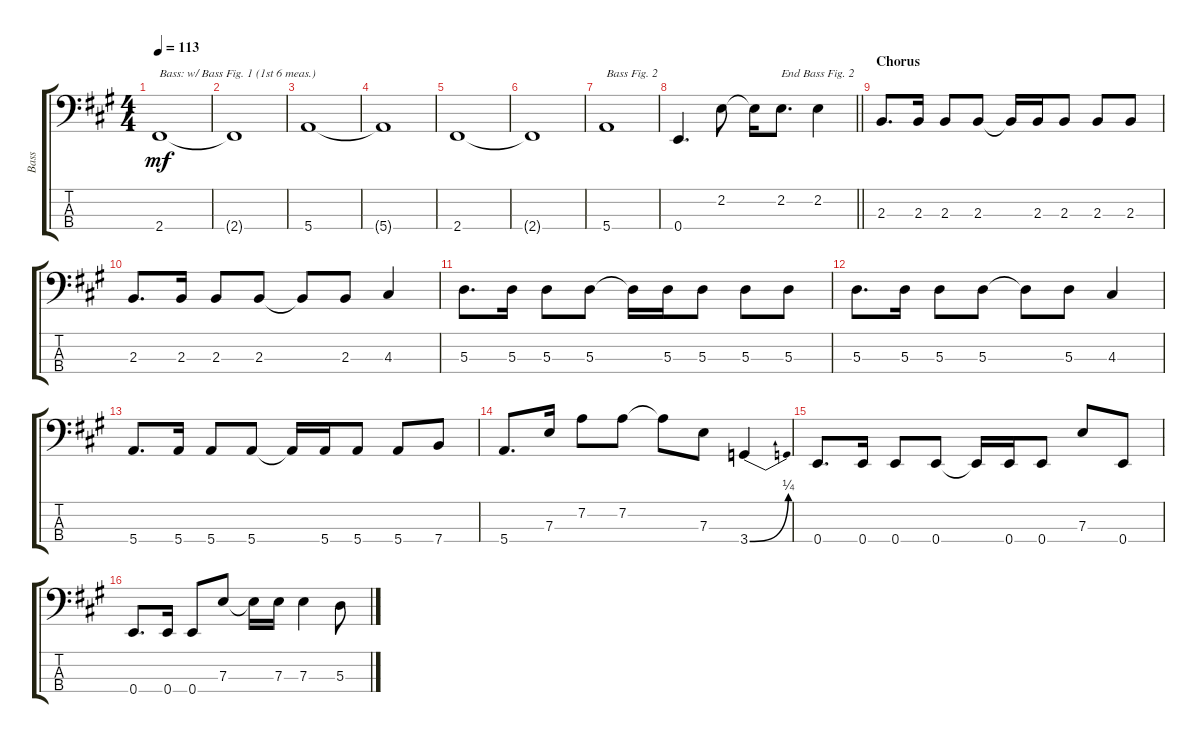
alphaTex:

\track ("Bass" "Bass") {instrument electricbassfinger}
\staff {score tabs}
\tuning (G2 D2 A1 E1) {hide}
\ts (4 4)
\tempo 113
\clef f4
\ks f#minor
2.4.1{txt "Bass: w/ Bass Fig. 1 (1st 6 meas.)" dy mf} |
2.4{t}.1 |
5.4.1 |
5.4{t}.1 |
2.4.1 |
2.4{t}.1 |
5.4.1{txt "Bass Fig. 2"} |
\barLineRight lightlight
0.4.4{d} 2.2.8 2.2{t}.16 2.2.8{d txt "End Bass Fig. 2"} 2.2.4 |
\section ("" "Chorus")
2.3.8{d} 2.3.16 2.3.8 2.3.8 2.3{t}.16 2.3.16 2.3.8 2.3.8 2.3.8 |
2.3.8{d} 2.3.16 2.3.8 2.3.8 2.3{t}.8 2.3.8 4.3.4 |
5.3.8{d} 5.3.16 5.3.8 5.3.8 5.3{t}.16 5.3.16 5.3.8 5.3.8 5.3.8 |
5.3.8{d} 5.3.16 5.3.8 5.3.8 5.3{t}.8 5.3.8 4.3.4 |
5.4.8{d} 5.4.16 5.4.8 5.4.8 5.4{t}.16 5.4.16 5.4.8 5.4.8 7.4.8 |
5.4.8{d} 7.3.16 7.2.8 7.2.8 7.2{t}.8 7.3.8 3.4{be (bend 0 0 60 1)}.4 |
0.4.8{d} 0.4.16 0.4.8 0.4.8 0.4{t}.16 0.4.16 0.4.8 7.3.8 0.4.8 |
0.4.8{d} 0.4.16 0.4.8 7.3.8 7.3{t}.16 7.3.16 7.3.4 5.3.8
